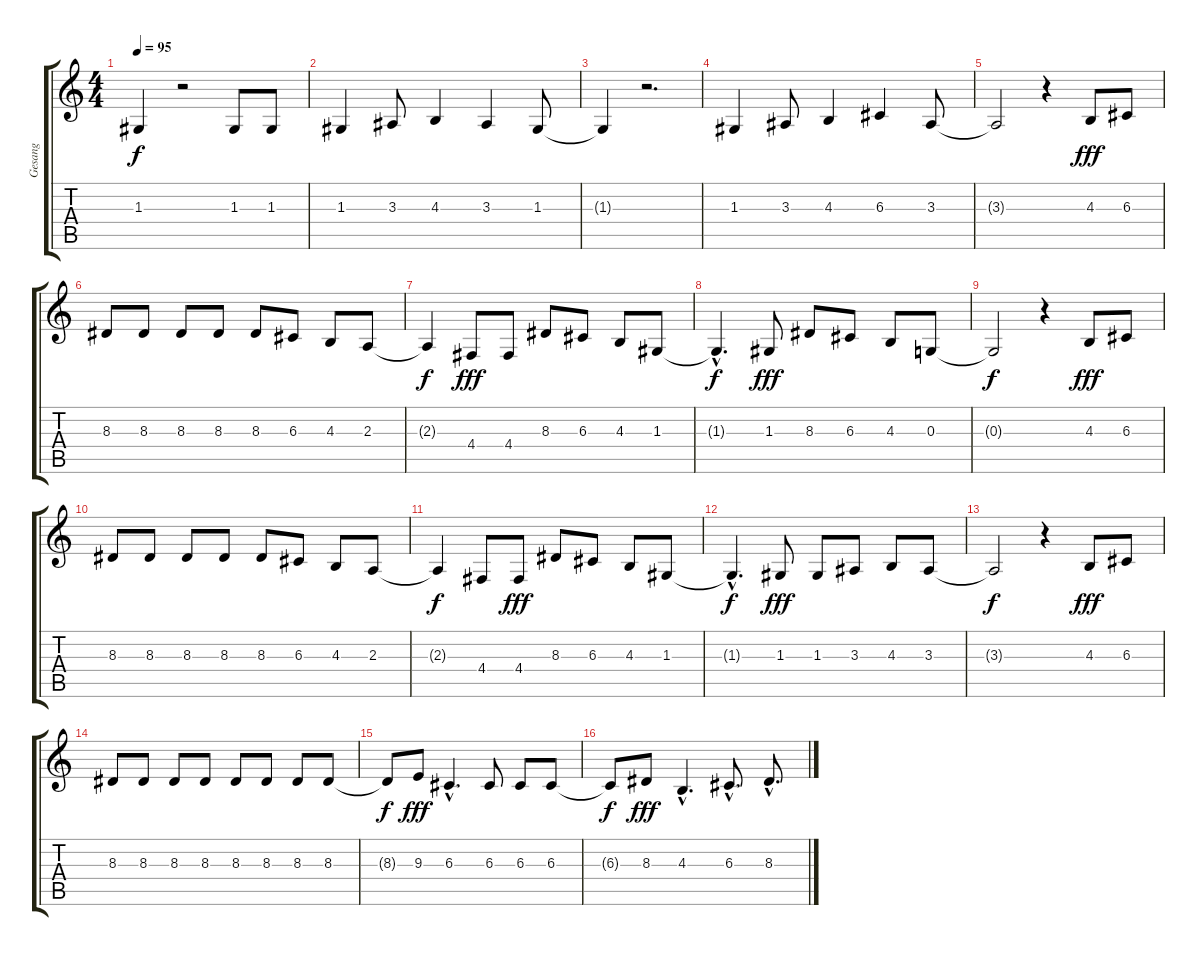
\track ("Gesang" "Gesang") {instrument cello}
\staff {score tabs}
\tuning (E4 B3 G3 D3 A2 E2) {hide}
\ts (4 4)
\tempo 95
\clef g2
\ks c
1.3{t}.4{dy f} r.2 1.3.8 1.3.8 |
1.3.4 3.3.8 4.3.4 3.3.4 1.3.8 |
1.3{t}.4 r.2{d} |
1.3.4 3.3.8 4.3.4 6.3.4 3.3.8 |
3.3{t}.2 r.4 4.3.8{dy fff} 6.3.8 |
8.3.8 8.3.8 8.3.8 8.3.8 8.3.8 6.3.8 4.3.8 2.3.8 |
2.3{t}.4{dy f} 4.4.8{dy fff} 4.4.8 8.3.8 6.3.8 4.3.8 1.3.8 |
1.3{hac t}.4{d dy f} 1.3.8{dy fff} 8.3.8 6.3.8 4.3.8 0.3.8 |
0.3{t}.2{dy f} r.4 4.3.8{dy fff} 6.3.8 |
8.3.8 8.3.8 8.3.8 8.3.8 8.3.8 6.3.8 4.3.8 2.3.8 |
2.3{t}.4{dy f} 4.4.8 4.4.8{dy fff} 8.3.8 6.3.8 4.3.8 1.3.8 |
1.3{hac t}.4{d dy f} 1.3.8{dy fff} 1.3.8 3.3.8 4.3.8 3.3.8 |
3.3{t}.2{dy f} r.4 4.3.8{dy fff} 6.3.8 |
8.3.8 8.3.8 8.3.8 8.3.8 8.3.8 8.3.8 8.3.8 8.3.8 |
8.3{t}.8{dy f} 9.3.8{dy fff} 6.3{hac}.4{d} 6.3.8 6.3.8 6.3.8 |
6.3{t}.8{dy f} 8.3.8{dy fff} 4.3{hac}.4{d} 6.3{hac}.8{d} 8.3{hac}.8{d}
